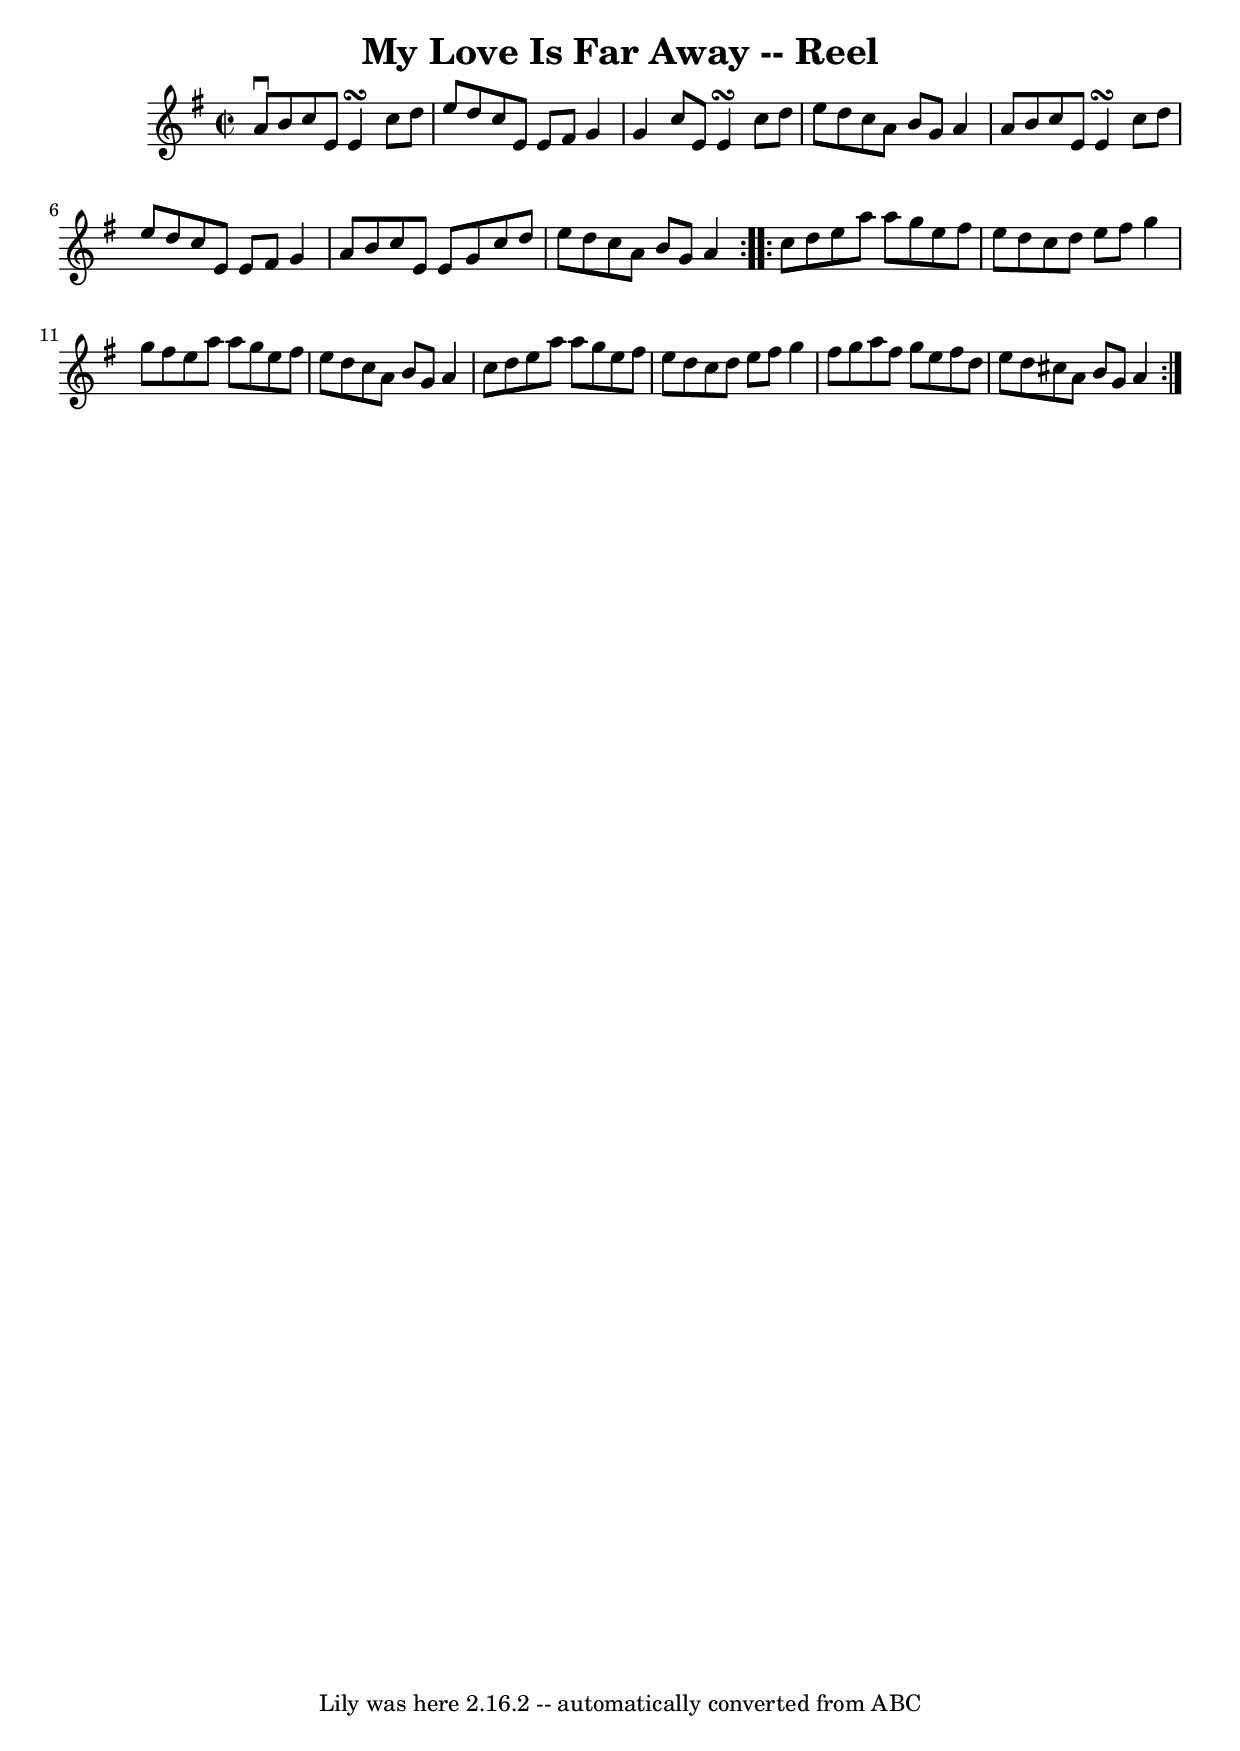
\version "2.7.40"
\include "Mammoth.ily"
\header {
	%% book = "Ryan's Mammoth Collection"
	crossRefNumber = "1"
	footnotes = "\\\\47"
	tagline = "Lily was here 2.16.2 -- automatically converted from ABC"
	title = "My Love Is Far Away -- Reel"
}
voicedefault =  {


\repeat volta 2 {
\override Staff.TimeSignature #'style = #'C
 \time 2/2 \key a \dorian a'8^\downbow b'8  |
 c''8 e'8    
e'4\turn c''8 d''8 e''8 d''8    |
 c''8 e'8 e'8    
fis'8 g'4 g'4    |
 c''8 e'8 e'4\turn c''8 d''8    
e''8 d''8    |
 c''8 a'8 b'8 g'8 a'4 a'8 b'8    
|
 c''8 e'8 e'4\turn c''8 d''8 e''8 d''8    
|
 c''8 e'8 e'8 fis'8 g'4 a'8 b'8    |
 c''8  
 e'8 e'8 g'8 c''8 d''8 e''8 d''8    |
 c''8 a'8   
 b'8 g'8 a'4    }     \repeat volta 2 { c''8 d''8  |
 e''8 
 a''8 a''8 g''8 e''8 fis''8 e''8 d''8    |
 c''8    
d''8 e''8 fis''8 g''4 g''8 fis''8    |
 e''8 a''8    
a''8 g''8 e''8 fis''8 e''8 d''8    |
 c''8 a'8 b'8 
 g'8 a'4 c''8 d''8    |
 e''8 a''8 a''8 g''8    
e''8 fis''8 e''8 d''8    |
 c''8 d''8 e''8 fis''8    
g''4 fis''8 g''8    |
 a''8 fis''8 g''8 e''8 fis''8   
 d''8 e''8 d''8    |
 cis''8 a'8 b'8 g'8 a'4    }   
}

\score{
    <<

	\context Staff="default"
	{
	    \voicedefault 
	}

    >>
	\layout {
	}
	\midi {}
}
